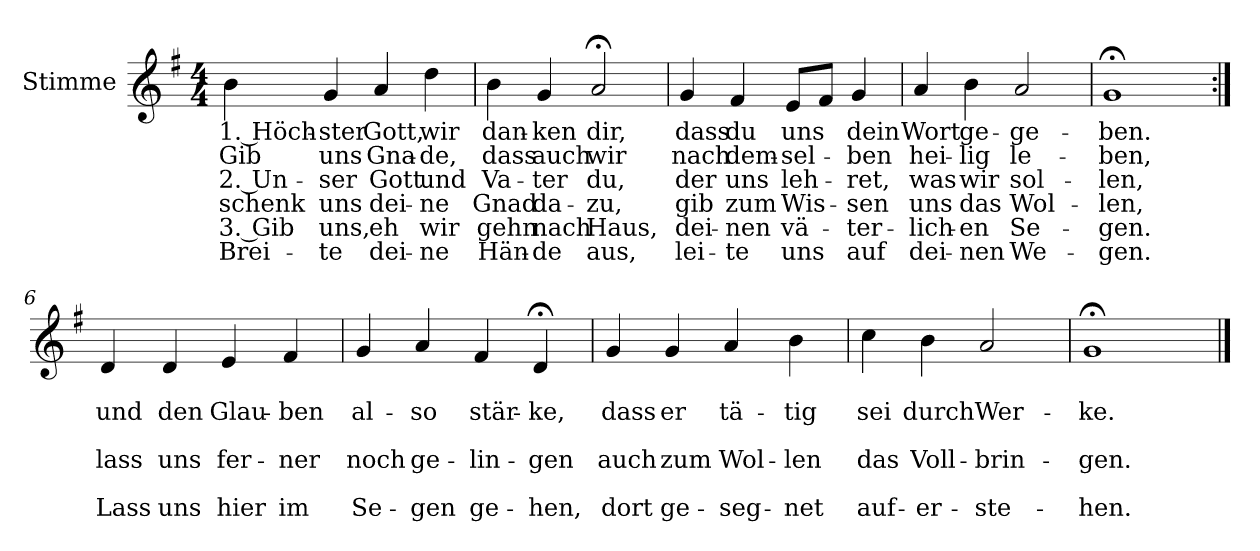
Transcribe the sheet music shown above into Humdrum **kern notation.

**kern	**text	**text	**text	**text	**text	**text
*part1	*part1	*part1	*part1	*part1	*part1	*part1
*staff1	*staff1	*staff1	*staff1	*staff1	*staff1	*staff1
*I"Stimme	*	*	*	*	*	*
*I'St.	*	*	*	*	*	*
*clefG2	*	*	*	*	*	*
*k[f#]	*	*	*	*	*	*
*M4/4	*	*	*	*	*	*
=1	=1	=1	=1	=1	=1	=1
!	!LO:LY:b	!LO:LY:b	!LO:LY:b	!LO:LY:b	!LO:LY:b	!LO:LY:b
4b\	1. Höch-	Gib	2. Un-	schenk	3. Gib	Brei-
!	!LO:LY:b	!LO:LY:b	!LO:LY:b	!LO:LY:b	!LO:LY:b	!LO:LY:b
4g/	-ster	uns	-ser	uns	uns,	-te
!	!LO:LY:b	!LO:LY:b	!LO:LY:b	!LO:LY:b	!LO:LY:b	!LO:LY:b
4a/	Gott,	Gna-	Gott	dei-	eh	dei-
!	!LO:LY:b	!LO:LY:b	!LO:LY:b	!LO:LY:b	!LO:LY:b	!LO:LY:b
4dd\	wir	-de,	und	-ne	wir	-ne
=2	=2	=2	=2	=2	=2	=2
!	!LO:LY:b	!LO:LY:b	!LO:LY:b	!LO:LY:b	!LO:LY:b	!LO:LY:b
4b\	dan-	dass	Va-	Gnad	gehn	Hän-
!	!LO:LY:b	!LO:LY:b	!LO:LY:b	!LO:LY:b	!LO:LY:b	!LO:LY:b
4g/	-ken	auch	-ter	da-	nach	-de
!	!LO:LY:b	!LO:LY:b	!LO:LY:b	!LO:LY:b	!LO:LY:b	!LO:LY:b
2a;</	dir,	wir	du,	-zu,	Haus,	aus,
=3	=3	=3	=3	=3	=3	=3
!	!LO:LY:b	!LO:LY:b	!LO:LY:b	!LO:LY:b	!LO:LY:b	!LO:LY:b
4g/	dass	nach	der	gib	dei-	lei-
!	!LO:LY:b	!LO:LY:b	!LO:LY:b	!LO:LY:b	!LO:LY:b	!LO:LY:b
4f#/	du	dem-	uns	zum	-nen	-te
!	!LO:LY:b	!LO:LY:b	!LO:LY:b	!LO:LY:b	!LO:LY:b	!LO:LY:b
8e/L	uns	-sel-	leh-	Wis-	vä-	-uns
8f#/J	.	.	.	.	.	.
!	!LO:LY:b	!LO:LY:b	!LO:LY:b	!LO:LY:b	!LO:LY:b	!LO:LY:b
4g/	dein	-ben	-ret,	-sen	-ter-	auf
=4	=4	=4	=4	=4	=4	=4
!	!LO:LY:b	!LO:LY:b	!LO:LY:b	!LO:LY:b	!LO:LY:b	!LO:LY:b
4a/	Wort	hei-	was	uns	-lich-	dei-
!	!LO:LY:b	!LO:LY:b	!LO:LY:b	!LO:LY:b	!LO:LY:b	!LO:LY:b
4b\	ge-	-lig	wir	das	-en	-nen
!	!LO:LY:b	!LO:LY:b	!LO:LY:b	!LO:LY:b	!LO:LY:b	!LO:LY:b
2a/	-ge-	le-	sol-	Wol-	Se-	We-
=5	=5	=5	=5	=5	=5	=5
!	!LO:LY:b	!LO:LY:b	!LO:LY:b	!LO:LY:b	!LO:LY:b	!LO:LY:b
1g;<	-ben.	-ben,	-len,	-len,	-gen.	-gen.
!!LO:LB:g=z
=6:|!	=6:|!	=6:|!	=6:|!	=6:|!	=6:|!	=6:|!
!	!	!LO:LY:b	!	!LO:LY:b	!	!LO:LY:b
4d/	.	und	.	lass	.	Lass
!	!	!LO:LY:b	!	!LO:LY:b	!	!LO:LY:b
4d/	.	den	.	uns	.	uns
!	!	!LO:LY:b	!	!LO:LY:b	!	!LO:LY:b
4e/	.	Glau-	.	fer-	.	hier
!	!	!LO:LY:b	!	!LO:LY:b	!	!LO:LY:b
4f#/	.	-ben	.	-ner	.	im
=7	=7	=7	=7	=7	=7	=7
!	!	!LO:LY:b	!	!LO:LY:b	!	!LO:LY:b
4g/	.	al-	.	noch	.	Se-
!	!	!LO:LY:b	!	!LO:LY:b	!	!LO:LY:b
4a/	.	-so	.	ge-	.	-gen
!	!	!LO:LY:b	!	!LO:LY:b	!	!LO:LY:b
4f#/	.	stär-	.	-lin-	.	ge-
!	!	!LO:LY:b	!	!LO:LY:b	!	!LO:LY:b
4d;</	.	-ke,	.	-gen	.	-hen,
=8	=8	=8	=8	=8	=8	=8
!	!	!LO:LY:b	!	!LO:LY:b	!	!LO:LY:b
4g/	.	dass	.	auch	.	dort
!	!	!LO:LY:b	!	!LO:LY:b	!	!LO:LY:b
4g/	.	er	.	zum	.	ge-
!	!	!LO:LY:b	!	!LO:LY:b	!	!LO:LY:b
4a/	.	tä-	.	Wol-	.	-seg-
!	!	!LO:LY:b	!	!LO:LY:b	!	!LO:LY:b
4b\	.	-tig	.	-len	.	-net
=9	=9	=9	=9	=9	=9	=9
!	!	!LO:LY:b	!	!LO:LY:b	!	!LO:LY:b
4cc\	.	sei	.	das	.	auf-
!	!	!LO:LY:b	!	!LO:LY:b	!	!LO:LY:b
4b\	.	durch	.	Voll-	.	-er-
!	!	!LO:LY:b	!	!LO:LY:b	!	!LO:LY:b
2a/	.	Wer-	.	-brin-	.	-ste-
=10	=10	=10	=10	=10	=10	=10
!	!	!LO:LY:b	!	!LO:LY:b	!	!LO:LY:b
1g;<	.	-ke.	.	-gen.	.	-hen.
==	==	==	==	==	==	==
*-	*-	*-	*-	*-	*-	*-
